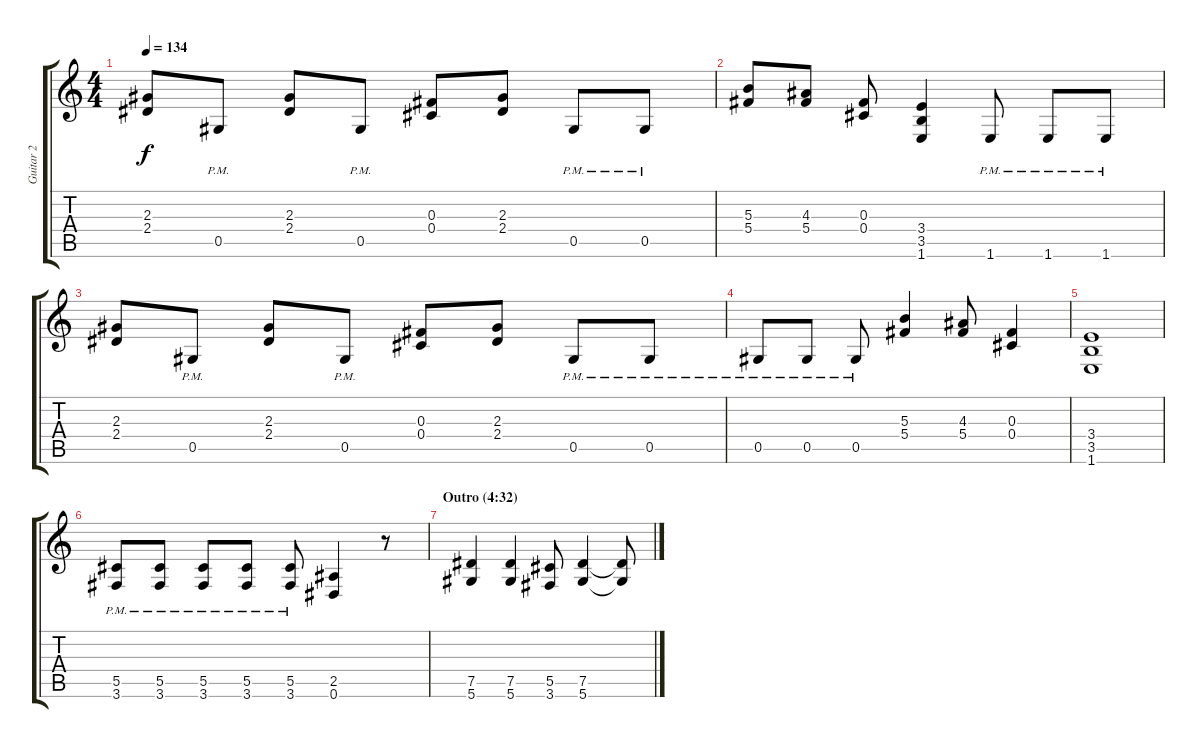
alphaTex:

\track ("Guitar 2" "Guitar 2") {instrument distortionguitar}
\staff {score tabs}
\tuning (Eb4 Bb3 Gb3 Db3 Ab2 Eb2) {hide}
\ts (4 4)
\tempo 134
\clef g2
\ks c
(2.3 2.4).8{dy f} 0.5{pm}.8 (2.3 2.4).8 0.5{pm}.8 (0.3 0.4).8 (2.3 2.4).8 0.5{pm}.8 0.5{pm}.8 |
(5.3 5.4).8 (4.3 5.4).8 (0.3 0.4).8 (3.4 3.5 1.6).4 1.6{pm}.8 1.6{pm}.8 1.6{pm}.8 |
(2.3 2.4).8 0.5{pm}.8 (2.3 2.4).8 0.5{pm}.8 (0.3 0.4).8 (2.3 2.4).8 0.5{pm}.8 0.5{pm}.8 |
0.5{pm}.8 0.5{pm}.8 0.5{pm}.8 (5.3 5.4).4 (4.3 5.4).8 (0.3 0.4).4 |
(3.4 3.5 1.6).1 |
(5.5{pm} 3.6{pm}).8 (5.5{pm} 3.6{pm}).8 (5.5{pm} 3.6{pm}).8 (5.5{pm} 3.6{pm}).8 (5.5{pm} 3.6{pm}).8 (2.5 0.6).4 r.8 |
\section ("" "Outro (4:32)")
(7.5 5.6).4 (7.5 5.6).4 (5.5 3.6).8 (7.5 5.6).4 (7.5{t} 5.6{t}).8
